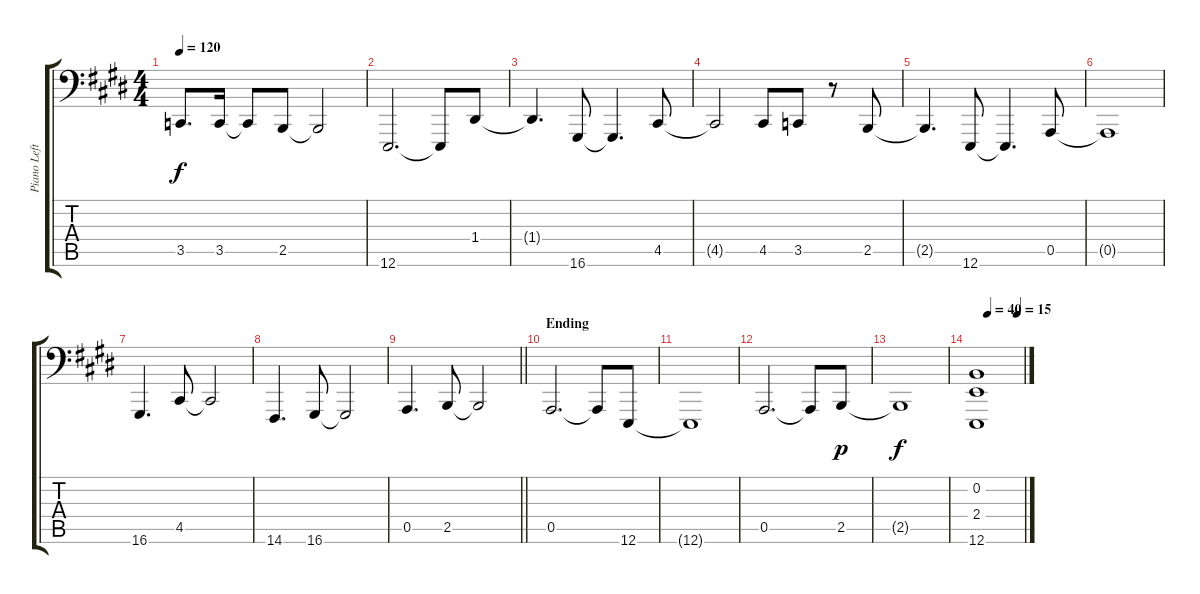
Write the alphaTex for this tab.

\track ("Piano Left (Kotobuki Tsumugi)" "Piano Left") {instrument electricgrandpiano}
\staff {score tabs}
\tuning (E3 B2 G2 D2 A1 E0) {hide}
\ts (4 4)
\tempo 120
\clef f4
\ks e
3.5.8{d dy f} 3.5.16 3.5{t}.8 2.5.8 2.5{t}.2 |
12.6.2{d} 12.6{t}.8 1.4.8 |
1.4{t}.4{d} 16.6.8 16.6{t}.4{d} 4.5.8 |
4.5{t}.2 4.5.8 3.5.8 r.8 2.5.8 |
2.5{t}.4{d} 12.6.8 12.6{t}.4{d} 0.5.8 |
0.5{t}.1 |
16.6.4{d} 4.5.8 4.5{t}.2 |
14.6.4{d} 16.6.8 16.6{t}.2 |
\barLineRight lightlight
0.5.4{d} 2.5.8 2.5{t}.2 |
\section ("" "Ending")
0.5.2{d} 0.5{t}.8 12.6.8 |
12.6{t}.1 |
0.5.2{d} 0.5{t}.8 2.5.8{dy p} |
2.5{t}.1{dy f} |
\tempo (40 0.25)
\tempo (15 0.875)
(0.2 2.4 12.6).1
